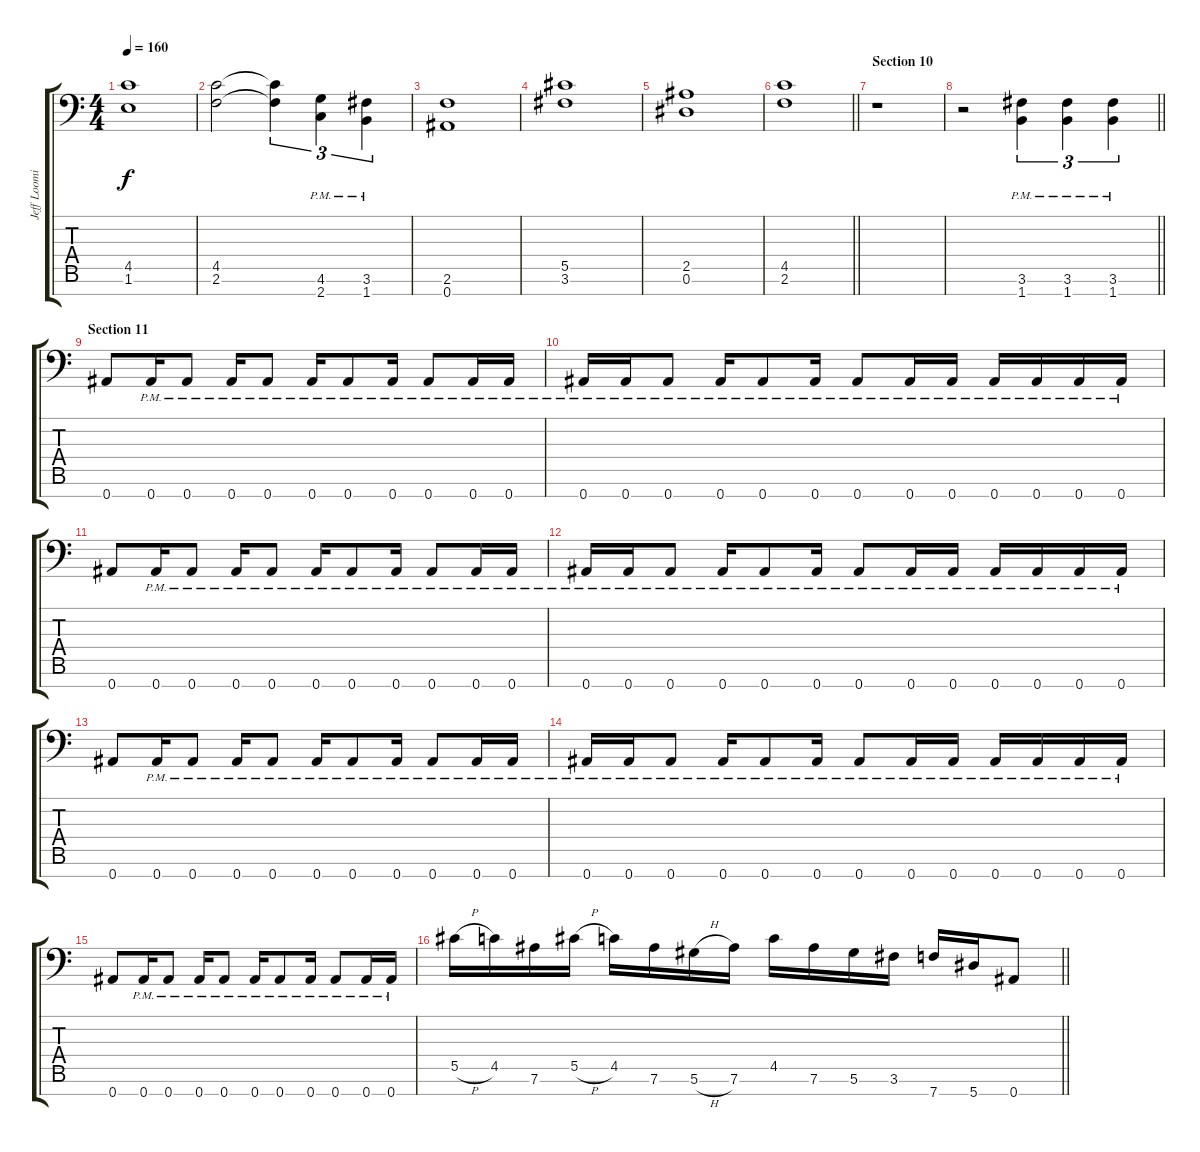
\track ("Jeff Loomis - rhythm guitar (right)" "Jeff Loomi") {instrument distortionguitar}
\staff {score tabs}
\tuning (Eb4 Bb3 Gb3 Db3 Ab2 Eb2 Bb1) {hide}
\ts (4 4)
\tempo 160
\clef f4
\ks c
(4.5 1.6).1{dy f} |
(4.5 2.6).2 (4.5{t} 2.6{t}).4{tu (3 2)} (4.6{pm} 2.7{pm}).4{tu (3 2)} (3.6{pm} 1.7{pm}).4{tu (3 2)} |
(2.6 0.7).1 |
(5.5 3.6).1 |
(2.5 0.6).1 |
\barLineRight lightlight
(4.5 2.6).1 |
\section ("" "Section 10")
r.1 |
\barLineRight lightlight
r.2 (3.6{pm} 1.7{pm}).4{tu (3 2)} (3.6{pm} 1.7{pm}).4{tu (3 2)} (3.6{pm} 1.7{pm}).4{tu (3 2)} |
\section ("" "Section 11")
0.7.8 0.7{pm}.16 0.7{pm}.8 0.7{pm}.16 0.7{pm}.8 0.7{pm}.16 0.7{pm}.8 0.7{pm}.16 0.7{pm}.8 0.7{pm}.16 0.7{pm}.16 |
0.7{pm}.16 0.7{pm}.16 0.7{pm}.8 0.7{pm}.16 0.7{pm}.8 0.7{pm}.16 0.7{pm}.8 0.7{pm}.16 0.7{pm}.16 0.7{pm}.16 0.7{pm}.16 0.7{pm}.16 0.7{pm}.16 |
0.7.8 0.7{pm}.16 0.7{pm}.8 0.7{pm}.16 0.7{pm}.8 0.7{pm}.16 0.7{pm}.8 0.7{pm}.16 0.7{pm}.8 0.7{pm}.16 0.7{pm}.16 |
0.7{pm}.16 0.7{pm}.16 0.7{pm}.8 0.7{pm}.16 0.7{pm}.8 0.7{pm}.16 0.7{pm}.8 0.7{pm}.16 0.7{pm}.16 0.7{pm}.16 0.7{pm}.16 0.7{pm}.16 0.7{pm}.16 |
0.7.8 0.7{pm}.16 0.7{pm}.8 0.7{pm}.16 0.7{pm}.8 0.7{pm}.16 0.7{pm}.8 0.7{pm}.16 0.7{pm}.8 0.7{pm}.16 0.7{pm}.16 |
0.7{pm}.16 0.7{pm}.16 0.7{pm}.8 0.7{pm}.16 0.7{pm}.8 0.7{pm}.16 0.7{pm}.8 0.7{pm}.16 0.7{pm}.16 0.7{pm}.16 0.7{pm}.16 0.7{pm}.16 0.7{pm}.16 |
0.7.8 0.7{pm}.16 0.7{pm}.8 0.7{pm}.16 0.7{pm}.8 0.7{pm}.16 0.7{pm}.8 0.7{pm}.16 0.7{pm}.8 0.7{pm}.16 0.7{pm}.16 |
\barLineRight lightlight
5.5{h}.16 4.5.16 7.6.16 5.5{h}.16 4.5.16 7.6.16 5.6{h}.16 7.6.16 4.5.16 7.6.16 5.6.16 3.6.16 7.7.16 5.7.16 0.7.8
